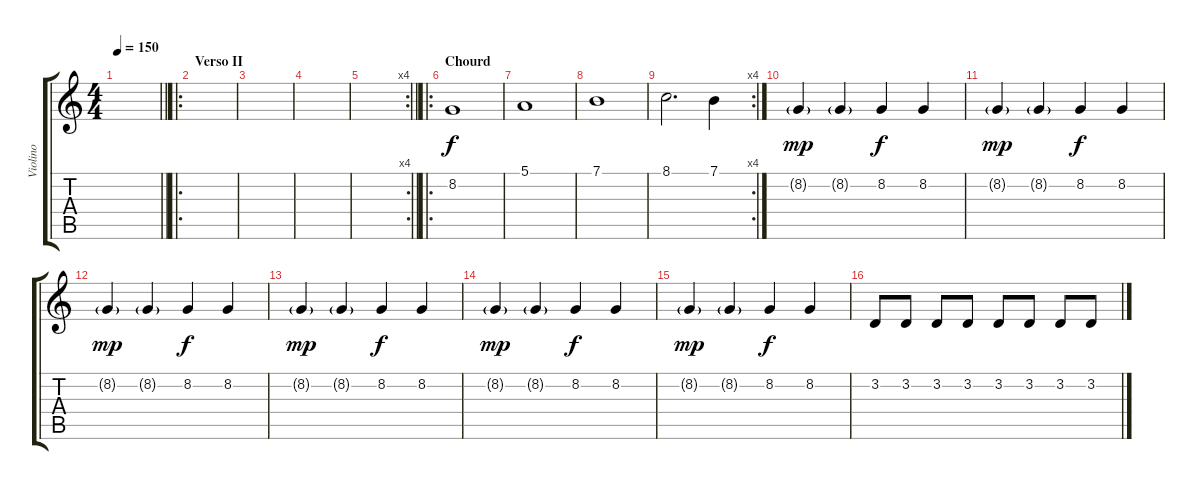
\track ("Violino" "Violino") {instrument violin}
\staff {score tabs}
\tuning (E4 B3 G3 D3 A2 E2) {hide}
\ts (4 4)
\tempo 150
\clef g2
\barLineRight lightlight
\ks c
|
\ro
\section ("" "Verso II")
|
|
|
\rc 4
\barLineRight lightlight
|
\ro
\section ("" "Chourd")
8.2.1 |
5.1.1 |
7.1.1 |
\rc 4
8.1.2{d} 7.1.4 |
8.2{g}.4{dy mp} 8.2{g}.4 8.2.4{dy f} 8.2.4 |
8.2{g}.4{dy mp} 8.2{g}.4 8.2.4{dy f} 8.2.4 |
8.2{g}.4{dy mp} 8.2{g}.4 8.2.4{dy f} 8.2.4 |
8.2{g}.4{dy mp} 8.2{g}.4 8.2.4{dy f} 8.2.4 |
8.2{g}.4{dy mp} 8.2{g}.4 8.2.4{dy f} 8.2.4 |
8.2{g}.4{dy mp} 8.2{g}.4 8.2.4{dy f} 8.2.4 |
3.2.8 3.2.8 3.2.8 3.2.8 3.2.8 3.2.8 3.2.8 3.2.8
